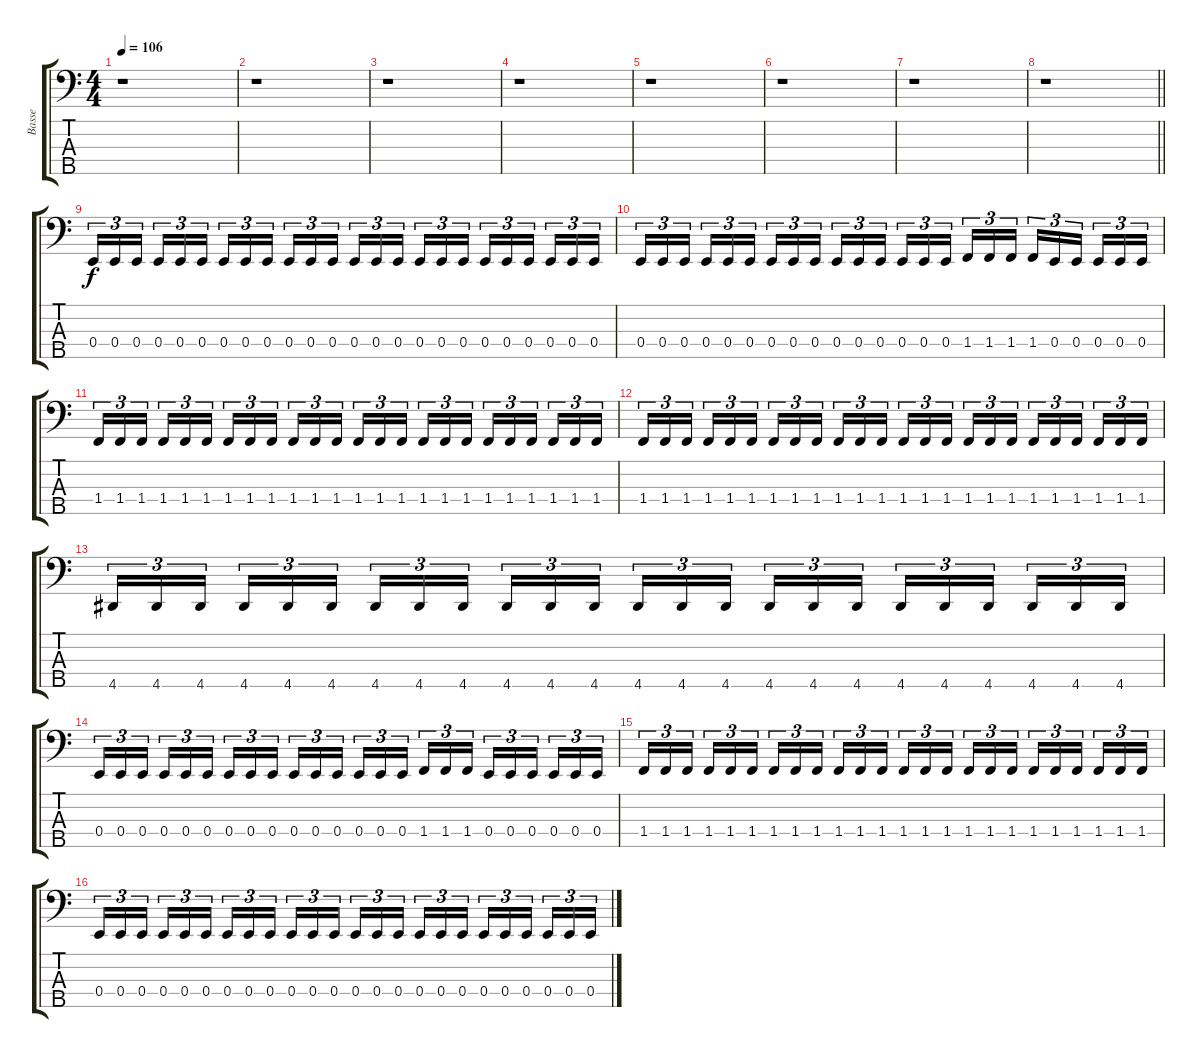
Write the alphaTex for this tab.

\track ("Basse" "Basse") {instrument electricbassfinger}
\staff {score tabs}
\tuning (G2 D2 A1 E1 B0) {hide}
\ts (4 4)
\tempo 106
\clef f4
\ks c
r.1{dy f instrument electricbassfinger} |
r.1 |
r.1 |
r.1 |
r.1 |
r.1 |
r.1 |
\barLineRight lightlight
r.1 |
0.4.16{tu (3 2)} 0.4.16{tu (3 2)} 0.4.16{tu (3 2)} 0.4.16{tu (3 2)} 0.4.16{tu (3 2)} 0.4.16{tu (3 2)} 0.4.16{tu (3 2)} 0.4.16{tu (3 2)} 0.4.16{tu (3 2)} 0.4.16{tu (3 2)} 0.4.16{tu (3 2)} 0.4.16{tu (3 2)} 0.4.16{tu (3 2)} 0.4.16{tu (3 2)} 0.4.16{tu (3 2)} 0.4.16{tu (3 2)} 0.4.16{tu (3 2)} 0.4.16{tu (3 2)} 0.4.16{tu (3 2)} 0.4.16{tu (3 2)} 0.4.16{tu (3 2)} 0.4.16{tu (3 2)} 0.4.16{tu (3 2)} 0.4.16{tu (3 2)} |
0.4.16{tu (3 2)} 0.4.16{tu (3 2)} 0.4.16{tu (3 2)} 0.4.16{tu (3 2)} 0.4.16{tu (3 2)} 0.4.16{tu (3 2)} 0.4.16{tu (3 2)} 0.4.16{tu (3 2)} 0.4.16{tu (3 2)} 0.4.16{tu (3 2)} 0.4.16{tu (3 2)} 0.4.16{tu (3 2)} 0.4.16{tu (3 2)} 0.4.16{tu (3 2)} 0.4.16{tu (3 2)} 1.4.16{tu (3 2)} 1.4.16{tu (3 2)} 1.4.16{tu (3 2)} 1.4.16{tu (3 2)} 0.4.16{tu (3 2)} 0.4.16{tu (3 2)} 0.4.16{tu (3 2)} 0.4.16{tu (3 2)} 0.4.16{tu (3 2)} |
1.4.16{tu (3 2)} 1.4.16{tu (3 2)} 1.4.16{tu (3 2)} 1.4.16{tu (3 2)} 1.4.16{tu (3 2)} 1.4.16{tu (3 2)} 1.4.16{tu (3 2)} 1.4.16{tu (3 2)} 1.4.16{tu (3 2)} 1.4.16{tu (3 2)} 1.4.16{tu (3 2)} 1.4.16{tu (3 2)} 1.4.16{tu (3 2)} 1.4.16{tu (3 2)} 1.4.16{tu (3 2)} 1.4.16{tu (3 2)} 1.4.16{tu (3 2)} 1.4.16{tu (3 2)} 1.4.16{tu (3 2)} 1.4.16{tu (3 2)} 1.4.16{tu (3 2)} 1.4.16{tu (3 2)} 1.4.16{tu (3 2)} 1.4.16{tu (3 2)} |
1.4.16{tu (3 2)} 1.4.16{tu (3 2)} 1.4.16{tu (3 2)} 1.4.16{tu (3 2)} 1.4.16{tu (3 2)} 1.4.16{tu (3 2)} 1.4.16{tu (3 2)} 1.4.16{tu (3 2)} 1.4.16{tu (3 2)} 1.4.16{tu (3 2)} 1.4.16{tu (3 2)} 1.4.16{tu (3 2)} 1.4.16{tu (3 2)} 1.4.16{tu (3 2)} 1.4.16{tu (3 2)} 1.4.16{tu (3 2)} 1.4.16{tu (3 2)} 1.4.16{tu (3 2)} 1.4.16{tu (3 2)} 1.4.16{tu (3 2)} 1.4.16{tu (3 2)} 1.4.16{tu (3 2)} 1.4.16{tu (3 2)} 1.4.16{tu (3 2)} |
4.5.16{tu (3 2)} 4.5.16{tu (3 2)} 4.5.16{tu (3 2)} 4.5.16{tu (3 2)} 4.5.16{tu (3 2)} 4.5.16{tu (3 2)} 4.5.16{tu (3 2)} 4.5.16{tu (3 2)} 4.5.16{tu (3 2)} 4.5.16{tu (3 2)} 4.5.16{tu (3 2)} 4.5.16{tu (3 2)} 4.5.16{tu (3 2)} 4.5.16{tu (3 2)} 4.5.16{tu (3 2)} 4.5.16{tu (3 2)} 4.5.16{tu (3 2)} 4.5.16{tu (3 2)} 4.5.16{tu (3 2)} 4.5.16{tu (3 2)} 4.5.16{tu (3 2)} 4.5.16{tu (3 2)} 4.5.16{tu (3 2)} 4.5.16{tu (3 2)} |
0.4.16{tu (3 2)} 0.4.16{tu (3 2)} 0.4.16{tu (3 2)} 0.4.16{tu (3 2)} 0.4.16{tu (3 2)} 0.4.16{tu (3 2)} 0.4.16{tu (3 2)} 0.4.16{tu (3 2)} 0.4.16{tu (3 2)} 0.4.16{tu (3 2)} 0.4.16{tu (3 2)} 0.4.16{tu (3 2)} 0.4.16{tu (3 2)} 0.4.16{tu (3 2)} 0.4.16{tu (3 2)} 1.4.16{tu (3 2)} 1.4.16{tu (3 2)} 1.4.16{tu (3 2)} 0.4.16{tu (3 2)} 0.4.16{tu (3 2)} 0.4.16{tu (3 2)} 0.4.16{tu (3 2)} 0.4.16{tu (3 2)} 0.4.16{tu (3 2)} |
1.4.16{tu (3 2)} 1.4.16{tu (3 2)} 1.4.16{tu (3 2)} 1.4.16{tu (3 2)} 1.4.16{tu (3 2)} 1.4.16{tu (3 2)} 1.4.16{tu (3 2)} 1.4.16{tu (3 2)} 1.4.16{tu (3 2)} 1.4.16{tu (3 2)} 1.4.16{tu (3 2)} 1.4.16{tu (3 2)} 1.4.16{tu (3 2)} 1.4.16{tu (3 2)} 1.4.16{tu (3 2)} 1.4.16{tu (3 2)} 1.4.16{tu (3 2)} 1.4.16{tu (3 2)} 1.4.16{tu (3 2)} 1.4.16{tu (3 2)} 1.4.16{tu (3 2)} 1.4.16{tu (3 2)} 1.4.16{tu (3 2)} 1.4.16{tu (3 2)} |
0.4.16{tu (3 2)} 0.4.16{tu (3 2)} 0.4.16{tu (3 2)} 0.4.16{tu (3 2)} 0.4.16{tu (3 2)} 0.4.16{tu (3 2)} 0.4.16{tu (3 2)} 0.4.16{tu (3 2)} 0.4.16{tu (3 2)} 0.4.16{tu (3 2)} 0.4.16{tu (3 2)} 0.4.16{tu (3 2)} 0.4.16{tu (3 2)} 0.4.16{tu (3 2)} 0.4.16{tu (3 2)} 0.4.16{tu (3 2)} 0.4.16{tu (3 2)} 0.4.16{tu (3 2)} 0.4.16{tu (3 2)} 0.4.16{tu (3 2)} 0.4.16{tu (3 2)} 0.4.16{tu (3 2)} 0.4.16{tu (3 2)} 0.4.16{tu (3 2)}
